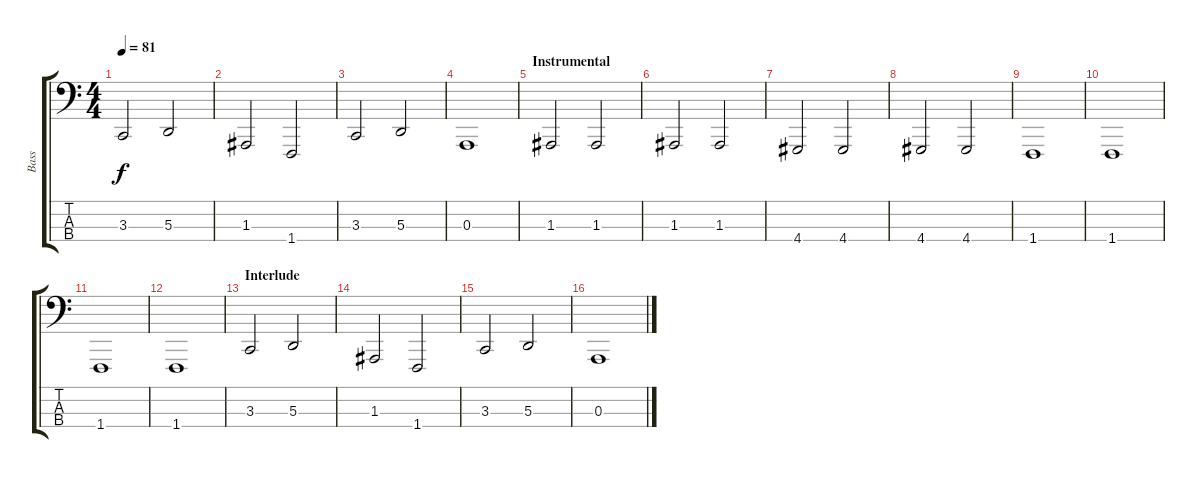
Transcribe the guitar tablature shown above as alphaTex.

\track ("Bass" "Bass") {instrument lead8bassandlead}
\staff {score tabs}
\tuning (G2 D2 A1 E1) {hide}
\ts (4 4)
\tempo 81
\clef f4
\ks c
3.3.2{dy f} 5.3.2 |
1.3.2 1.4.2 |
3.3.2 5.3.2 |
0.3.1 |
\section ("" "Instrumental")
1.3.2 1.3.2 |
1.3.2 1.3.2 |
4.4.2 4.4.2 |
4.4.2 4.4.2 |
1.4.1 |
1.4.1 |
1.4.1 |
1.4.1 |
\section ("" "Interlude")
3.3.2 5.3.2 |
1.3.2 1.4.2 |
3.3.2 5.3.2 |
0.3.1
